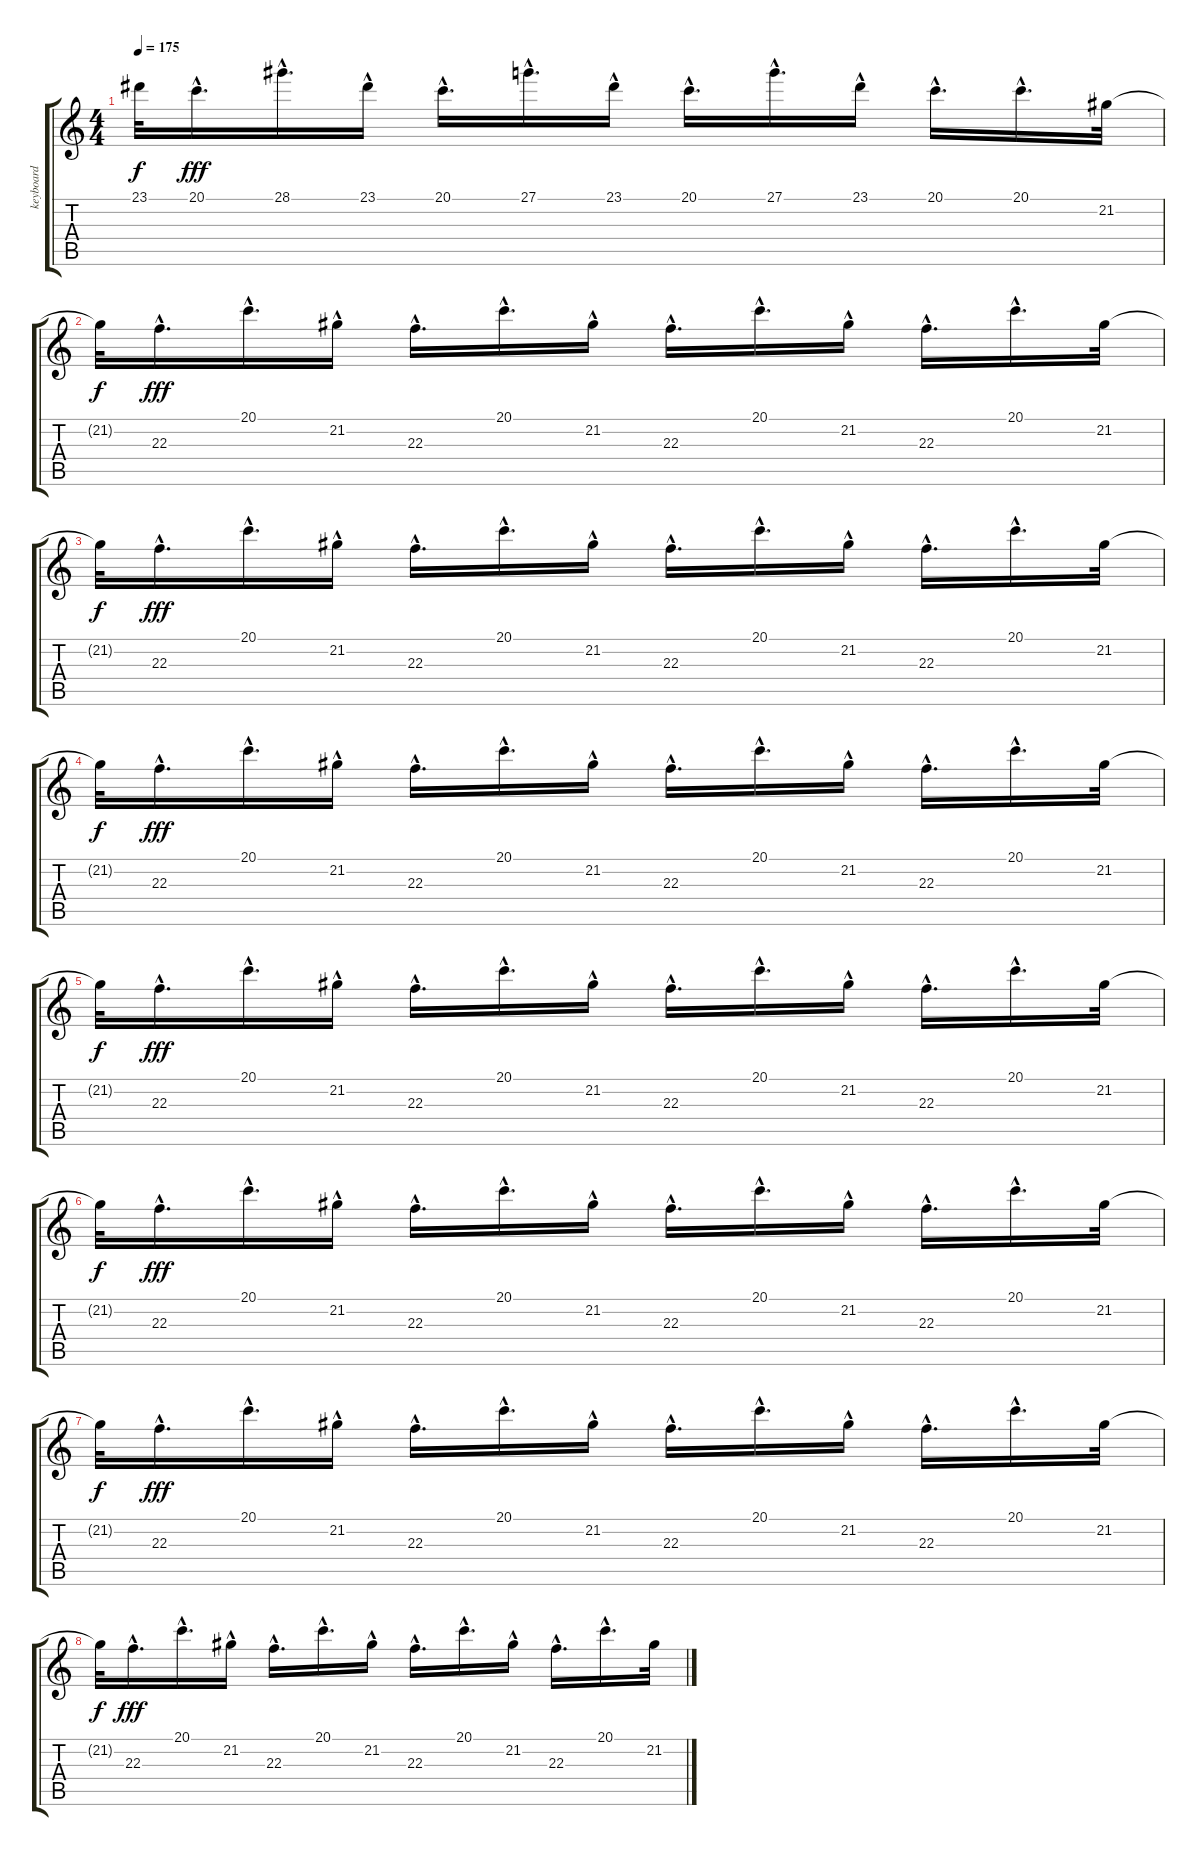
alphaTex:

\track ("keyboard" "keyboard") {instrument fx5brightness}
\staff {score tabs}
\tuning (E4 B3 G3 D3 A2 E2) {hide}
\ts (4 4)
\tempo 175
\clef g2
\ks c
23.1{t}.32{dy f} 20.1{hac}.16{d dy fff} 28.1{hac}.16{d} 23.1{hac}.16 20.1{hac}.16{d} 27.1{hac}.16{d} 23.1{hac}.16 20.1{hac}.16{d} 27.1{hac}.16{d} 23.1{hac}.16 20.1{hac}.16{d} 20.1{hac}.16{d} 21.2.32 |
21.2{t}.32{dy f} 22.3{hac}.16{d dy fff} 20.1{hac}.16{d} 21.2{hac}.16 22.3{hac}.16{d} 20.1{hac}.16{d} 21.2{hac}.16 22.3{hac}.16{d} 20.1{hac}.16{d} 21.2{hac}.16 22.3{hac}.16{d} 20.1{hac}.16{d} 21.2.32 |
21.2{t}.32{dy f} 22.3{hac}.16{d dy fff} 20.1{hac}.16{d} 21.2{hac}.16 22.3{hac}.16{d} 20.1{hac}.16{d} 21.2{hac}.16 22.3{hac}.16{d} 20.1{hac}.16{d} 21.2{hac}.16 22.3{hac}.16{d} 20.1{hac}.16{d} 21.2.32 |
21.2{t}.32{dy f} 22.3{hac}.16{d dy fff} 20.1{hac}.16{d} 21.2{hac}.16 22.3{hac}.16{d} 20.1{hac}.16{d} 21.2{hac}.16 22.3{hac}.16{d} 20.1{hac}.16{d} 21.2{hac}.16 22.3{hac}.16{d} 20.1{hac}.16{d} 21.2.32 |
21.2{t}.32{dy f} 22.3{hac}.16{d dy fff} 20.1{hac}.16{d} 21.2{hac}.16 22.3{hac}.16{d} 20.1{hac}.16{d} 21.2{hac}.16 22.3{hac}.16{d} 20.1{hac}.16{d} 21.2{hac}.16 22.3{hac}.16{d} 20.1{hac}.16{d} 21.2.32 |
21.2{t}.32{dy f} 22.3{hac}.16{d dy fff} 20.1{hac}.16{d} 21.2{hac}.16 22.3{hac}.16{d} 20.1{hac}.16{d} 21.2{hac}.16 22.3{hac}.16{d} 20.1{hac}.16{d} 21.2{hac}.16 22.3{hac}.16{d} 20.1{hac}.16{d} 21.2.32 |
21.2{t}.32{dy f} 22.3{hac}.16{d dy fff} 20.1{hac}.16{d} 21.2{hac}.16 22.3{hac}.16{d} 20.1{hac}.16{d} 21.2{hac}.16 22.3{hac}.16{d} 20.1{hac}.16{d} 21.2{hac}.16 22.3{hac}.16{d} 20.1{hac}.16{d} 21.2.32 |
21.2{t}.32{dy f} 22.3{hac}.16{d dy fff} 20.1{hac}.16{d} 21.2{hac}.16 22.3{hac}.16{d} 20.1{hac}.16{d} 21.2{hac}.16 22.3{hac}.16{d} 20.1{hac}.16{d} 21.2{hac}.16 22.3{hac}.16{d} 20.1{hac}.16{d} 21.2.32
